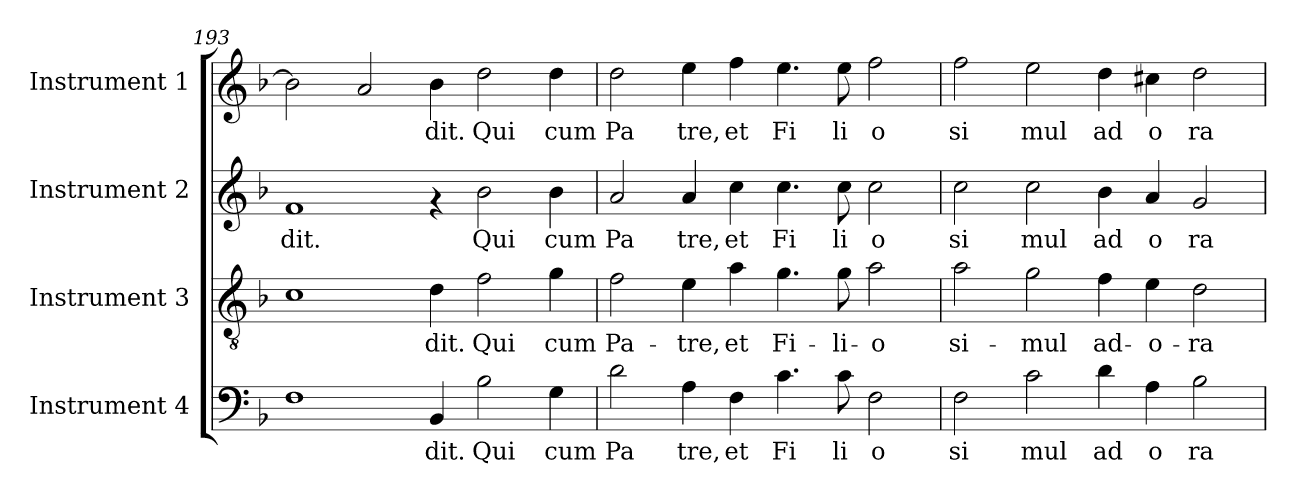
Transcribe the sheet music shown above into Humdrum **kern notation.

**kern	**text	**kern	**text	**kern	**text	**kern	**text
*part4	*part4	*part3	*part3	*part2	*part2	*part1	*part1
*staff4	*staff4	*staff3	*staff3	*staff2	*staff2	*staff1	*staff1
*I"Instrument 4	*	*I"Instrument 3	*	*I"Instrument 2	*	*I"Instrument 1	*
*clefF4	*	*clefGv2	*	*clefG2	*	*clefG2	*
*k[b-]	*	*k[b-]	*	*k[b-]	*	*k[b-]	*
*F:	*	*F:	*	*F:	*	*F:	*
=193	=193	=193	=193	=193	=193	=193	=193
!	!LO:LY:b:cj	!	!LO:LY:b:cj	!	!LO:LY:b:cj	!	!LO:LY:b:cj
1F	.	1c	--	1f	dit.	2b-\]	.
!	!	!	!	!	!	!	!LO:LY:b:cj
.	.	.	.	.	.	2a/	.
!	!LO:LY:b:cj	!	!LO:LY:b:cj	!	!	!	!LO:LY:b:cj
4BB-/	dit.	4d\	-dit.	4rf	.	4b-\	dit.
!	!LO:LY:b:cj	!	!LO:LY:b:cj	!	!LO:LY:b:cj	!	!LO:LY:b:cj
2B-\	Qui	2f\	Qui	2b-\	Qui	2dd\	Qui
!	!LO:LY:b:cj	!	!LO:LY:b:cj	!	!LO:LY:b:cj	!	!LO:LY:b:cj
4G\	cum	4g\	cum	4b-\	cum	4dd\	cum
=194	=194	=194	=194	=194	=194	=194	=194
!	!LO:LY:b:cj	!	!LO:LY:b:cj	!	!LO:LY:b:cj	!	!LO:LY:b:cj
2d\	Pa	2f\	Pa-	2a/	Pa	2dd\	Pa
!	!LO:LY:b:cj	!	!LO:LY:b:cj	!	!LO:LY:b:cj	!	!LO:LY:b:cj
4A\	tre,	4e\	-tre,	4a/	tre,	4ee\	tre,
!	!LO:LY:b:cj	!	!LO:LY:b:cj	!	!LO:LY:b:cj	!	!LO:LY:b:cj
4F\	et	4a\	et	4cc\	et	4ff\	et
!	!LO:LY:b:cj	!	!LO:LY:b:cj	!	!LO:LY:b:cj	!	!LO:LY:b:cj
4.c\	Fi	4.g\	Fi-	4.cc\	Fi	4.ee\	Fi
!	!LO:LY:b:cj	!	!LO:LY:b:cj	!	!LO:LY:b:cj	!	!LO:LY:b:cj
8c\	li	8g\	-li-	8cc\	li	8ee\	li
!	!LO:LY:b:cj	!	!LO:LY:b:cj	!	!LO:LY:b:cj	!	!LO:LY:b:cj
2F\	o	2a\	-o	2cc\	o	2ff\	o
=195	=195	=195	=195	=195	=195	=195	=195
!	!LO:LY:b:cj	!	!LO:LY:b:cj	!	!LO:LY:b:cj	!	!LO:LY:b:cj
2F\	si	2a\	si-	2cc\	si	2ff\	si
!	!LO:LY:b:cj	!	!LO:LY:b:cj	!	!LO:LY:b:cj	!	!LO:LY:b:cj
2c\	mul	2g\	-mul	2cc\	mul	2ee\	mul
!	!LO:LY:b:cj	!	!LO:LY:b:cj	!	!LO:LY:b:cj	!	!LO:LY:b:cj
4d\	ad	4f\	ad-	4b-\	ad	4dd\	ad
!	!LO:LY:b:cj	!	!LO:LY:b:cj	!	!LO:LY:b:cj	!	!LO:LY:b:cj
4A\	o	4e\	-o-	4a/	o	4cc#X\	o
!	!LO:LY:b:cj	!	!LO:LY:b:cj	!	!LO:LY:b:cj	!	!LO:LY:b:cj
2B-\	ra	2d\	-ra-	2g/	ra	2dd\	ra
=	=	=	=	=	=	=	=
*-	*-	*-	*-	*-	*-	*-	*-
